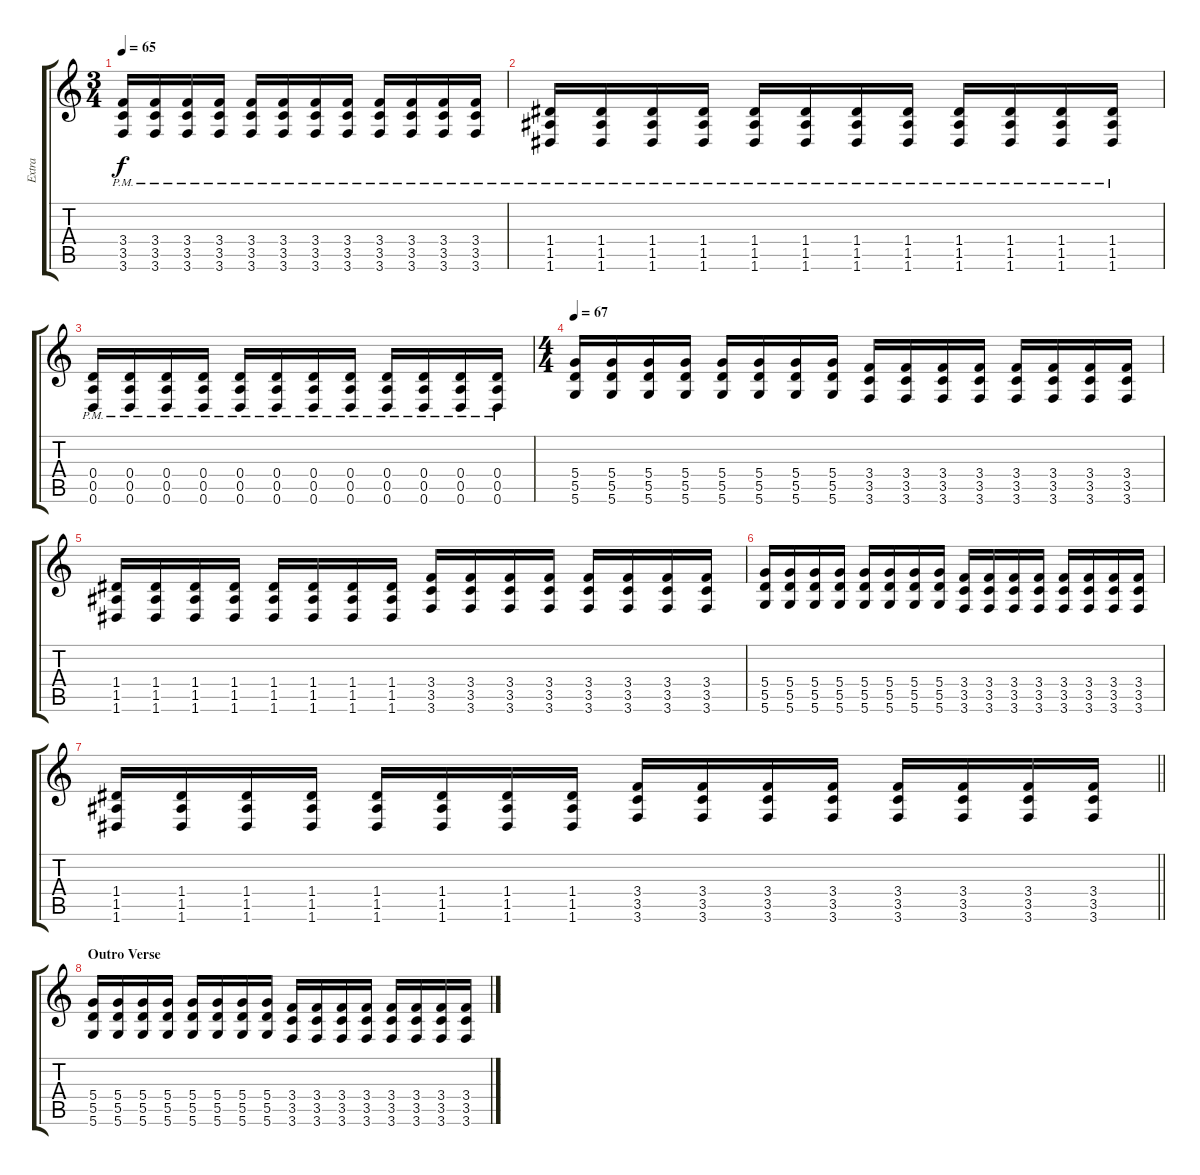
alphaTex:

\track ("Extra" "Extra") {instrument distortionguitar}
\staff {score tabs}
\tuning (E4 B3 G3 D3 A2 D2) {hide}
\ts (3 4)
\tempo 65
\clef g2
\ks c
(3.4{pm} 3.5{pm} 3.6{pm}).16{dy f} (3.4{pm} 3.5{pm} 3.6{pm}).16 (3.4{pm} 3.5{pm} 3.6{pm}).16 (3.4{pm} 3.5{pm} 3.6{pm}).16 (3.4{pm} 3.5{pm} 3.6{pm}).16 (3.4{pm} 3.5{pm} 3.6{pm}).16 (3.4{pm} 3.5{pm} 3.6{pm}).16 (3.4{pm} 3.5{pm} 3.6{pm}).16 (3.4{pm} 3.5{pm} 3.6{pm}).16 (3.4{pm} 3.5{pm} 3.6{pm}).16 (3.4{pm} 3.5{pm} 3.6{pm}).16 (3.4{pm} 3.5{pm} 3.6{pm}).16 |
(1.4{pm} 1.5{pm} 1.6).16{volume 13} (1.4{pm} 1.5{pm} 1.6{pm}).16 (1.4{pm} 1.5{pm} 1.6{pm}).16 (1.4{pm} 1.5{pm} 1.6{pm}).16 (1.4{pm} 1.5{pm} 1.6{pm}).16 (1.4{pm} 1.5{pm} 1.6{pm}).16 (1.4{pm} 1.5{pm} 1.6{pm}).16 (1.4{pm} 1.5{pm} 1.6{pm}).16 (1.4{pm} 1.5{pm} 1.6{pm}).16 (1.4{pm} 1.5{pm} 1.6{pm}).16 (1.4{pm} 1.5{pm} 1.6{pm}).16 (1.4{pm} 1.5{pm} 1.6{pm}).16 |
(0.4{pm} 0.5{pm} 0.6{pm}).16 (0.4{pm} 0.5 0.6{pm}).16 (0.4{pm} 0.5{pm} 0.6{pm}).16 (0.4{pm} 0.5{pm} 0.6{pm}).16 (0.4{pm} 0.5{pm} 0.6{pm}).16 (0.4{pm} 0.5{pm} 0.6{pm}).16 (0.4{pm} 0.5{pm} 0.6{pm}).16 (0.4{pm} 0.5{pm} 0.6{pm}).16 (0.4{pm} 0.5{pm} 0.6{pm}).16 (0.4{pm} 0.5{pm} 0.6{pm}).16 (0.4{pm} 0.5{pm} 0.6{pm}).16 (0.4{pm} 0.5{pm} 0.6{pm}).16 |
\ts (4 4)
\tempo 67
(5.4 5.5 5.6).16{volume 13} (5.4 5.5 5.6).16 (5.4 5.5 5.6).16 (5.4 5.5 5.6).16 (5.4 5.5 5.6).16 (5.4 5.5 5.6).16 (5.4 5.5 5.6).16 (5.4 5.5 5.6).16 (3.4 3.5 3.6).16 (3.4 3.5 3.6).16 (3.4 3.5 3.6).16 (3.4 3.5 3.6).16 (3.4 3.5 3.6).16 (3.4 3.5 3.6).16 (3.4 3.5 3.6).16 (3.4 3.5 3.6).16 |
(1.4 1.5 1.6).16 (1.4 1.5 1.6).16 (1.4 1.5 1.6).16 (1.4 1.5 1.6).16 (1.4 1.5 1.6).16 (1.4 1.5 1.6).16 (1.4 1.5 1.6).16 (1.4 1.5 1.6).16 (3.4 3.5 3.6).16 (3.4 3.5 3.6).16 (3.4 3.5 3.6).16 (3.4 3.5 3.6).16 (3.4 3.5 3.6).16 (3.4 3.5 3.6).16 (3.4 3.5 3.6).16 (3.4 3.5 3.6).16 |
(5.4 5.5 5.6).16{volume 15} (5.4 5.5 5.6).16 (5.4 5.5 5.6).16 (5.4 5.5 5.6).16 (5.4 5.5 5.6).16 (5.4 5.5 5.6).16 (5.4 5.5 5.6).16 (5.4 5.5 5.6).16 (3.4 3.5 3.6).16 (3.4 3.5 3.6).16 (3.4 3.5 3.6).16 (3.4 3.5 3.6).16 (3.4 3.5 3.6).16 (3.4 3.5 3.6).16 (3.4 3.5 3.6).16 (3.4 3.5 3.6).16 |
\barLineRight lightlight
(1.4 1.5 1.6).16 (1.4 1.5 1.6).16 (1.4 1.5 1.6).16 (1.4 1.5 1.6).16 (1.4 1.5 1.6).16 (1.4 1.5 1.6).16 (1.4 1.5 1.6).16 (1.4 1.5 1.6).16 (3.4 3.5 3.6).16 (3.4 3.5 3.6).16 (3.4 3.5 3.6).16 (3.4 3.5 3.6).16 (3.4 3.5 3.6).16 (3.4 3.5 3.6).16 (3.4 3.5 3.6).16 (3.4 3.5 3.6).16 |
\section ("" "Outro Verse")
(5.4 5.5 5.6).16{volume 15} (5.4 5.5 5.6).16 (5.4 5.5 5.6).16 (5.4 5.5 5.6).16 (5.4 5.5 5.6).16 (5.4 5.5 5.6).16 (5.4 5.5 5.6).16 (5.4 5.5 5.6).16 (3.4 3.5 3.6).16 (3.4 3.5 3.6).16 (3.4 3.5 3.6).16 (3.4 3.5 3.6).16 (3.4 3.5 3.6).16 (3.4 3.5 3.6).16 (3.4 3.5 3.6).16 (3.4 3.5 3.6).16
